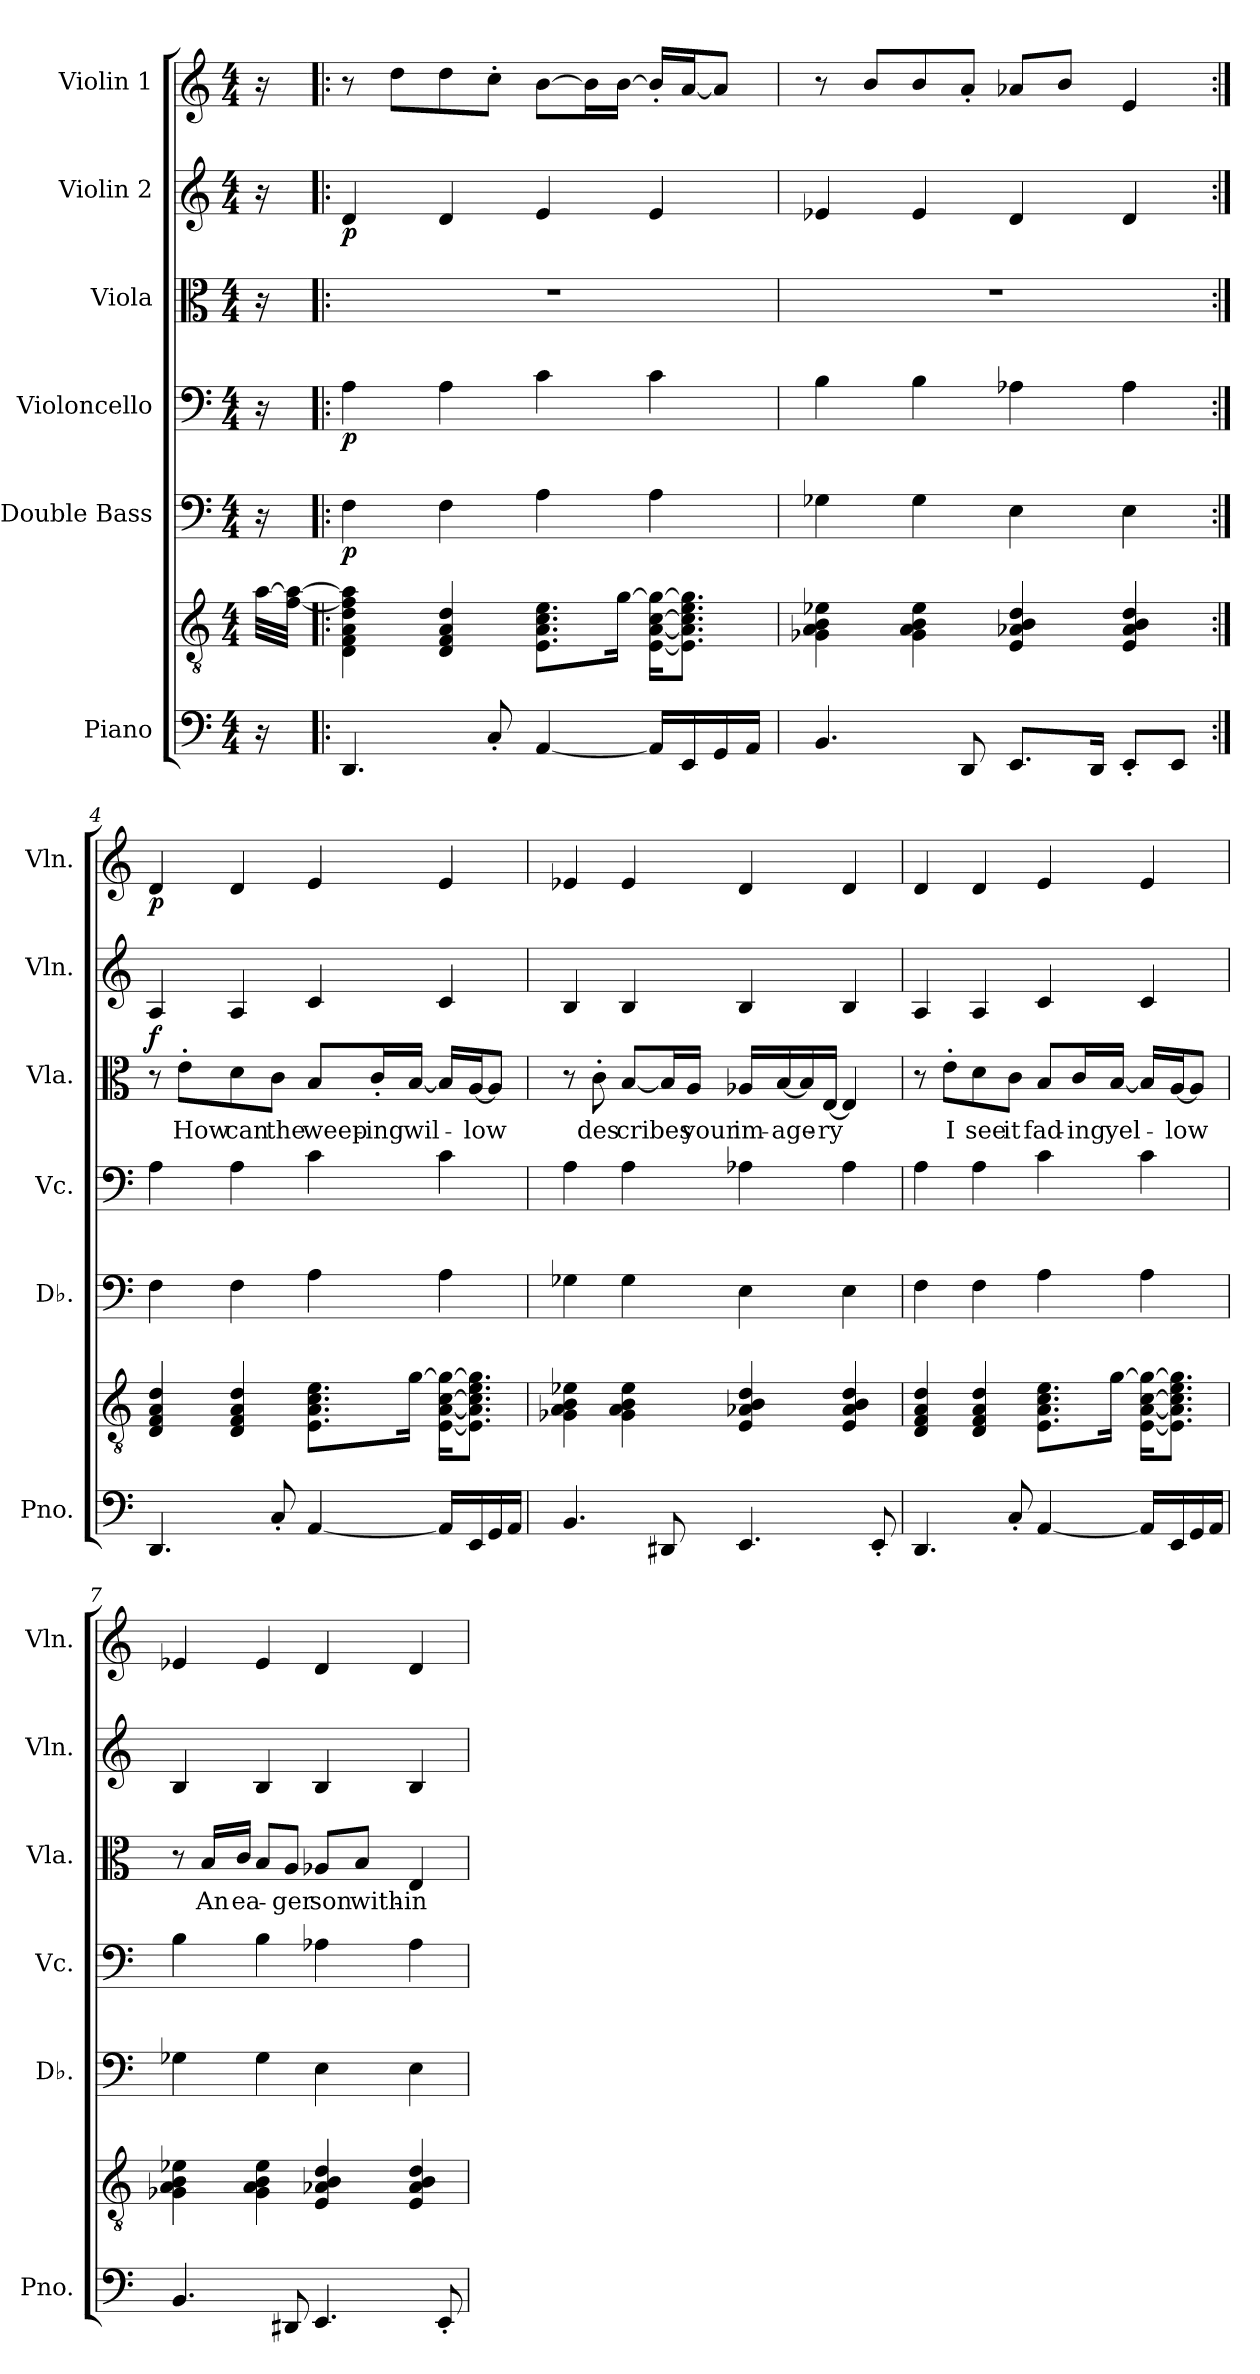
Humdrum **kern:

**kern	**kern	**kern	**dynam	**kern	**dynam	**kern	**text	**dynam	**kern	**dynam	**kern	**dynam
*part6	*part6	*part5	*part5	*part4	*part4	*part3	*part3	*part3	*part2	*part2	*part1	*part1
*staff7	*staff6	*staff5	*staff5	*staff4	*staff4	*staff3	*staff3	*staff3	*staff2	*staff2	*staff1	*staff1
*I"Piano	*	*I"Double Bass	*	*I"Violoncello	*	*I"Viola	*	*	*I"Violin 2	*	*I"Violin 1	*
*I'Pno.	*	*I'Db.	*	*I'Vc.	*	*I'Vla.	*	*	*I'Vln.	*	*I'Vln.	*
*clefF4	*clefGv2	*clefF4	*	*clefF4	*	*clefC3	*	*	*clefG2	*	*clefG2	*
*	*	*ITrd7c12	*	*	*	*	*	*	*	*	*	*
*k[]	*k[]	*k[]	*	*k[]	*	*k[]	*	*	*k[]	*	*k[]	*
*M4/4	*M4/4	*M4/4	*	*M4/4	*	*M4/4	*	*	*M4/4	*	*M4/4	*
=1	=1	=1	=1	=1	=1	=1	=1	=1	=1	=1	=1	=1
16r	[32a\LLL	16r	.	16r	.	16r	.	.	16r	.	16r	.
.	[32f\ 32a\_JJJ	.	.	.	.	.	.	.	.	.	.	.
=2!|:	=2!|:	=2!|:	=2!|:	=2!|:	=2!|:	=2!|:	=2!|:	=2!|:	=2!|:	=2!|:	=2!|:	=2!|:
*	*	*	*	*	*	*	*	*	*	*	*MM65	*
!	!	!	!LO:DY:b	!	!LO:DY:b	!	!	!	!	!LO:DY:b	!	!
4.DD/	4D\ 4F\ 4A\ 4d\ 4f\] 4a\]	4FF\	p	4A\	p	1r	.	.	4d/	p	8r	.
.	.	.	.	.	.	.	.	.	.	.	8dd\L	.
.	4D/ 4F/ 4A/ 4d/	4FF\	.	4A\	.	.	.	.	4d/	.	8dd\	.
8C'/	.	.	.	.	.	.	.	.	.	.	8cc'\J	.
[4AA/	8.E\ 8.A\ 8.c\ 8.e\L	4AA\	.	4c\	.	.	.	.	4e/	.	[8b\L	.
.	.	.	.	.	.	.	.	.	.	.	16b\L]	.
.	[16g\Jk	.	.	.	.	.	.	.	.	.	[16b\JJ	.
16AA/LL]	[16E\ [16A\ [16c\ 16g\_KL	4AA\	.	4c\	.	.	.	.	4e/	.	16b'/LL]	.
16EE/	8.E\] 8.A\] 8.c\] 8.e\ 8.g\]J	.	.	.	.	.	.	.	.	.	[16a/J	.
16GG/	.	.	.	.	.	.	.	.	.	.	8a/J]	.
16AA/JJ	.	.	.	.	.	.	.	.	.	.	.	.
=3	=3	=3	=3	=3	=3	=3	=3	=3	=3	=3	=3	=3
4.BB/	4G-X\ 4A\ 4B\ 4e-X\	4GG-X\	.	4B\	.	1r	.	.	4e-X/	.	8r	.
.	.	.	.	.	.	.	.	.	.	.	8b/L	.
.	4G-\ 4A\ 4B\ 4e-\	4GG-\	.	4B\	.	.	.	.	4e-/	.	8b/	.
8DD/	.	.	.	.	.	.	.	.	.	.	8a'/J	.
8.EE/L	4E/ 4A-X/ 4B/ 4d/	4EE\	.	4A-X\	.	.	.	.	4d/	.	8a-X/L	.
.	.	.	.	.	.	.	.	.	.	.	8b/J	.
16DD/Jk	.	.	.	.	.	.	.	.	.	.	.	.
8EE'/L	4E/ 4A-/ 4B/ 4d/	4EE\	.	4A-\	.	.	.	.	4d/	.	4e/	.
8EE/J	.	.	.	.	.	.	.	.	.	.	.	.
!!LO:PB:g=z
=4:|!	=4:|!	=4:|!	=4:|!	=4:|!	=4:|!	=4:|!	=4:|!	=4:|!	=4:|!	=4:|!	=4:|!	=4:|!
!	!	!	!	!	!	!	!	!LO:DY:b	!	!	!	!LO:DY:b
4.DD/	4D/ 4F/ 4A/ 4d/	4FF\	.	4A\	.	8r	.	f	4A/	.	4d/	p
!	!	!	!	!	!	!	!LO:LY:b	!	!	!	!	!
.	.	.	.	.	.	8e'\L	How	.	.	.	.	.
!	!	!	!	!	!	!	!LO:LY:b	!	!	!	!	!
.	4D/ 4F/ 4A/ 4d/	4FF\	.	4A\	.	8d\	can	.	4A/	.	4d/	.
!	!	!	!	!	!	!	!LO:LY:b	!	!	!	!	!
8C'/	.	.	.	.	.	8c\J	the	.	.	.	.	.
!	!	!	!	!	!	!	!LO:LY:b	!	!	!	!	!
[4AA/	8.E\ 8.A\ 8.c\ 8.e\L	4AA\	.	4c\	.	8B/L	weep-	.	4c/	.	4e/	.
!	!	!	!	!	!	!	!LO:LY:b	!	!	!	!	!
.	.	.	.	.	.	16c'/L	-ing	.	.	.	.	.
!	!	!	!	!	!	!	!LO:LY:b	!	!	!	!	!
.	[16g\Jk	.	.	.	.	[16B/JJ	wil-	.	.	.	.	.
16AA/LL]	[16E\ [16A\ [16c\ 16g\_KL	4AA\	.	4c\	.	16B/LL]	.	.	4c/	.	4e/	.
!	!	!	!	!	!	!	!LO:LY:b	!	!	!	!	!
16EE/	8.E\] 8.A\] 8.c\] 8.e\ 8.g\]J	.	.	.	.	[16A/J	-low	.	.	.	.	.
16GG/	.	.	.	.	.	8A/J]	.	.	.	.	.	.
16AA/JJ	.	.	.	.	.	.	.	.	.	.	.	.
=5	=5	=5	=5	=5	=5	=5	=5	=5	=5	=5	=5	=5
4.BB/	4G-X\ 4A\ 4B\ 4e-X\	4GG-X\	.	4A\	.	8r	.	.	4B/	.	4e-X/	.
!	!	!	!	!	!	!	!LO:LY:b	!	!	!	!	!
.	.	.	.	.	.	8c'\	des	.	.	.	.	.
!	!	!	!	!	!	!	!LO:LY:b	!	!	!	!	!
.	4G-\ 4A\ 4B\ 4e-\	4GG-\	.	4A\	.	[8B/L	cribes	.	4B/	.	4e-/	.
8DD#X/	.	.	.	.	.	16B/L]	.	.	.	.	.	.
!	!	!	!	!	!	!	!LO:LY:b	!	!	!	!	!
.	.	.	.	.	.	16A/JJ	your	.	.	.	.	.
!	!	!	!	!	!	!	!LO:LY:b	!	!	!	!	!
4.EE/	4E/ 4A-X/ 4B/ 4d/	4EE\	.	4A-X\	.	16A-X/LL	im-	.	4B/	.	4d/	.
!	!	!	!	!	!	!	!LO:LY:b	!	!	!	!	!
.	.	.	.	.	.	[16B/	age-	.	.	.	.	.
.	.	.	.	.	.	16B/]	.	.	.	.	.	.
!	!	!	!	!	!	!	!LO:LY:b	!	!	!	!	!
.	.	.	.	.	.	[16E/JJ	-ry	.	.	.	.	.
.	4E/ 4A-/ 4B/ 4d/	4EE\	.	4A-\	.	4E/]	.	.	4B/	.	4d/	.
8EE'/	.	.	.	.	.	.	.	.	.	.	.	.
!!LO:PB:g=z
=6	=6	=6	=6	=6	=6	=6	=6	=6	=6	=6	=6	=6
4.DD/	4D/ 4F/ 4A/ 4d/	4FF\	.	4A\	.	8r	.	.	4A/	.	4d/	.
!	!	!	!	!	!	!	!LO:LY:b	!	!	!	!	!
.	.	.	.	.	.	8e'\L	I	.	.	.	.	.
!	!	!	!	!	!	!	!LO:LY:b	!	!	!	!	!
.	4D/ 4F/ 4A/ 4d/	4FF\	.	4A\	.	8d\	see	.	4A/	.	4d/	.
!	!	!	!	!	!	!	!LO:LY:b	!	!	!	!	!
8C'/	.	.	.	.	.	8c\J	it	.	.	.	.	.
!	!	!	!	!	!	!	!LO:LY:b	!	!	!	!	!
[4AA/	8.E\ 8.A\ 8.c\ 8.e\L	4AA\	.	4c\	.	8B/L	fad-	.	4c/	.	4e/	.
!	!	!	!	!	!	!	!LO:LY:b	!	!	!	!	!
.	.	.	.	.	.	16c/L	-ing	.	.	.	.	.
!	!	!	!	!	!	!	!LO:LY:b	!	!	!	!	!
.	[16g\Jk	.	.	.	.	[16B/JJ	yel-	.	.	.	.	.
16AA/LL]	[16E\ [16A\ [16c\ 16g\_KL	4AA\	.	4c\	.	16B/LL]	.	.	4c/	.	4e/	.
!	!	!	!	!	!	!	!LO:LY:b	!	!	!	!	!
16EE/	8.E\] 8.A\] 8.c\] 8.e\ 8.g\]J	.	.	.	.	[16A/J	-low	.	.	.	.	.
16GG/	.	.	.	.	.	8A/J]	.	.	.	.	.	.
16AA/JJ	.	.	.	.	.	.	.	.	.	.	.	.
=7	=7	=7	=7	=7	=7	=7	=7	=7	=7	=7	=7	=7
4.BB/	4G-X\ 4A\ 4B\ 4e-X\	4GG-X\	.	4B\	.	8r	.	.	4B/	.	4e-X/	.
!	!	!	!	!	!	!	!LO:LY:b	!	!	!	!	!
.	.	.	.	.	.	16B/LL	An	.	.	.	.	.
!	!	!	!	!	!	!	!LO:LY:b	!	!	!	!	!
.	.	.	.	.	.	16c/JJ	ea-	.	.	.	.	.
.	4G-\ 4A\ 4B\ 4e-\	4GG-\	.	4B\	.	8B/L	.	.	4B/	.	4e-/	.
!	!	!	!	!	!	!	!LO:LY:b	!	!	!	!	!
8DD#X/	.	.	.	.	.	8A/J	-ger	.	.	.	.	.
!	!	!	!	!	!	!	!LO:LY:b	!	!	!	!	!
4.EE/	4E/ 4A-X/ 4B/ 4d/	4EE\	.	4A-X\	.	8A-X/L	son	.	4B/	.	4d/	.
!	!	!	!	!	!	!	!LO:LY:b	!	!	!	!	!
.	.	.	.	.	.	8B/J	with-	.	.	.	.	.
!	!	!	!	!	!	!	!LO:LY:b	!	!	!	!	!
.	4E/ 4A-/ 4B/ 4d/	4EE\	.	4A-\	.	4E/	-in	.	4B/	.	4d/	.
8EE'/	.	.	.	.	.	.	.	.	.	.	.	.
=	=	=	=	=	=	=	=	=	=	=	=	=
*-	*-	*-	*-	*-	*-	*-	*-	*-	*-	*-	*-	*-
